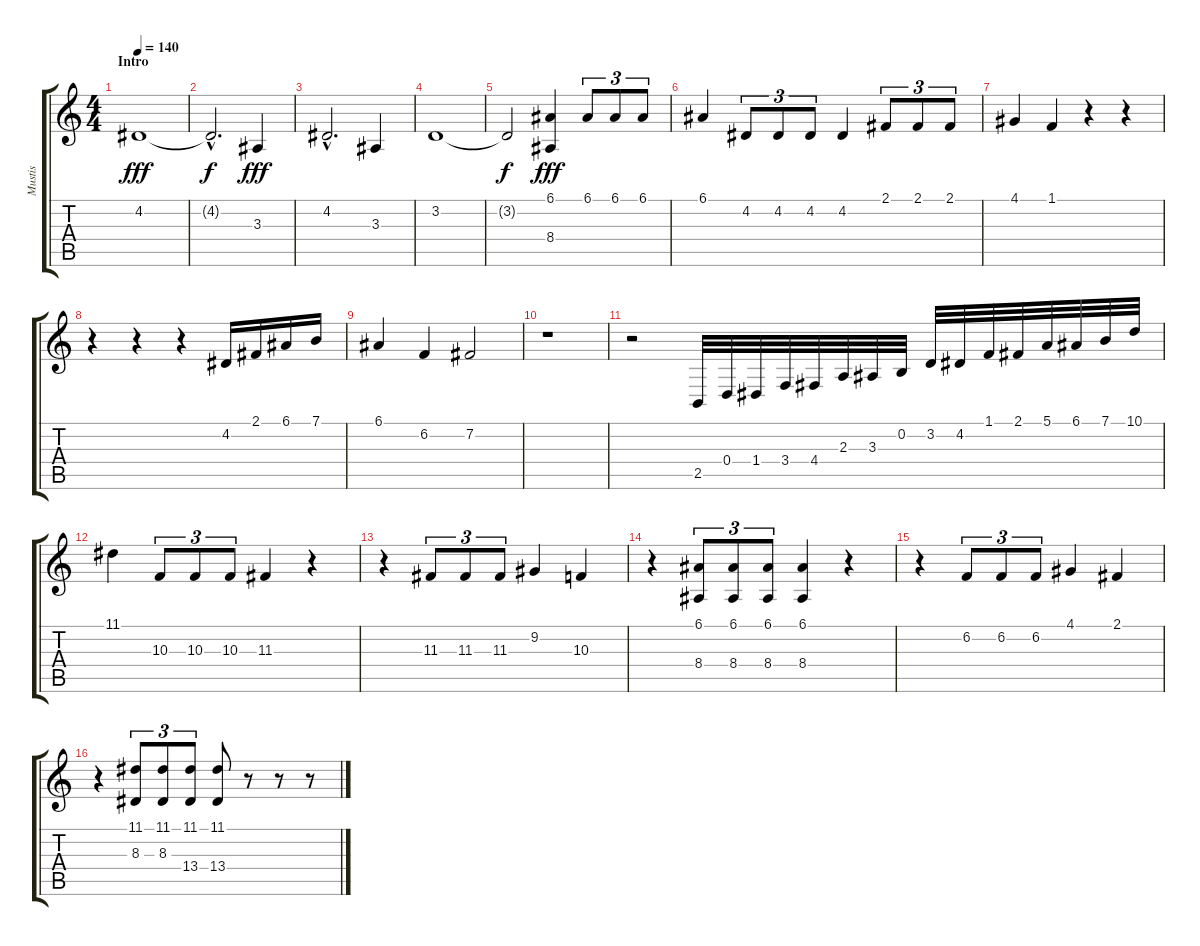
\track ("Mustis" "Mustis") {instrument brasssection}
\staff {score tabs}
\tuning (E4 B3 G3 D3 A2 E2) {hide}
\ts (4 4)
\section ("" "Intro")
\tempo 140
\clef g2
\ks c
4.2.1{dy fff instrument brasssection} |
4.2{hac t}.2{d dy f} 3.3.4{dy fff} |
4.2{hac}.2{d} 3.3.4 |
3.2.1 |
3.2{t}.2{dy f} (6.1 8.4).4{dy fff} 6.1.8{tu (3 2)} 6.1.8{tu (3 2)} 6.1.8{tu (3 2)} |
6.1.4 4.2.8{tu (3 2)} 4.2.8{tu (3 2)} 4.2.8{tu (3 2)} 4.2.4 2.1.8{tu (3 2)} 2.1.8{tu (3 2)} 2.1.8{tu (3 2)} |
4.1.4 1.1.4 r.4 r.4 |
r.4 r.4 r.4 4.2.16 2.1.16 6.1.16 7.1.16 |
6.1.4 6.2.4 7.2.2 |
r.1 |
r.2 2.5.32 0.4.32 1.4.32 3.4.32 4.4.32 2.3.32 3.3.32 0.2.32 3.2.32 4.2.32 1.1.32 2.1.32 5.1.32 6.1.32 7.1.32 10.1.32 |
11.1.4 10.3.8{tu (3 2)} 10.3.8{tu (3 2)} 10.3.8{tu (3 2)} 11.3.4 r.4 |
r.4 11.3.8{tu (3 2)} 11.3.8{tu (3 2)} 11.3.8{tu (3 2)} 9.2.4 10.3.4 |
r.4 (6.1 8.4).8{tu (3 2)} (6.1 8.4).8{tu (3 2)} (6.1 8.4).8{tu (3 2)} (6.1 8.4).4 r.4 |
r.4 6.2.8{tu (3 2)} 6.2.8{tu (3 2)} 6.2.8{tu (3 2)} 4.1.4 2.1.4 |
r.4 (11.1 8.3).8{tu (3 2)} (11.1 8.3).8{tu (3 2)} (11.1 13.4).8{tu (3 2)} (11.1 13.4).8 r.8 r.8 r.8
